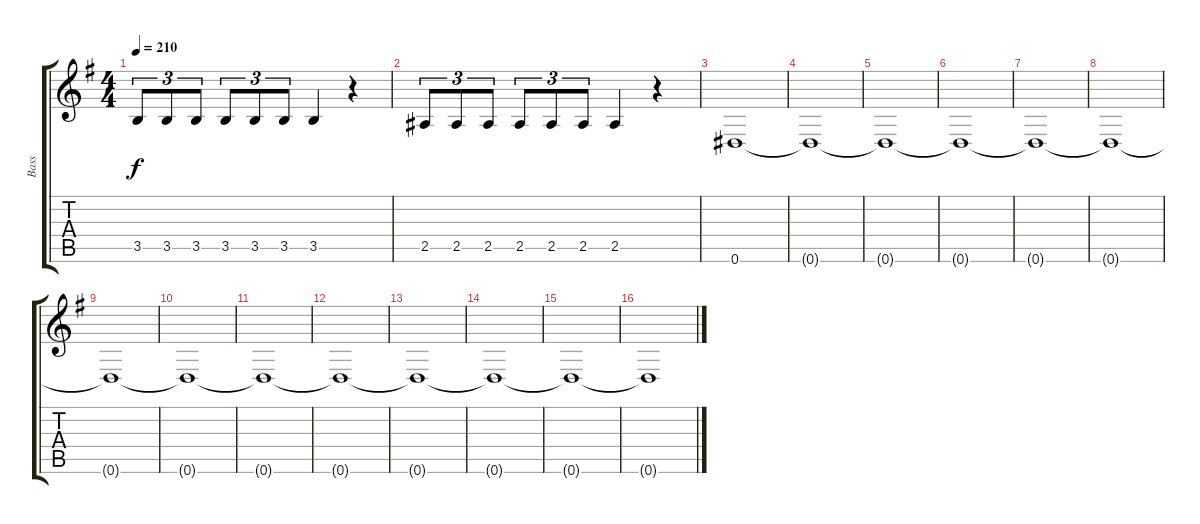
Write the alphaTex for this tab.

\track ("Bass" "Bass") {instrument electricbasspick}
\staff {score tabs}
\tuning (Eb4 Bb3 Gb3 Db3 Ab2 Eb2) {hide}
\ts (4 4)
\tempo 210
\clef g2
\ks g
3.5.8{tu (3 2) dy f} 3.5.8{tu (3 2)} 3.5.8{tu (3 2)} 3.5.8{tu (3 2)} 3.5.8{tu (3 2)} 3.5.8{tu (3 2)} 3.5.4 r.4 |
2.5.8{tu (3 2)} 2.5.8{tu (3 2)} 2.5.8{tu (3 2)} 2.5.8{tu (3 2)} 2.5.8{tu (3 2)} 2.5.8{tu (3 2)} 2.5.4 r.4 |
0.6.1 |
0.6{t}.1 |
0.6{t}.1 |
0.6{t}.1 |
0.6{t}.1 |
0.6{t}.1 |
0.6{t}.1 |
0.6{t}.1 |
0.6{t}.1 |
0.6{t}.1 |
0.6{t}.1 |
0.6{t}.1 |
0.6{t}.1 |
0.6{t}.1
